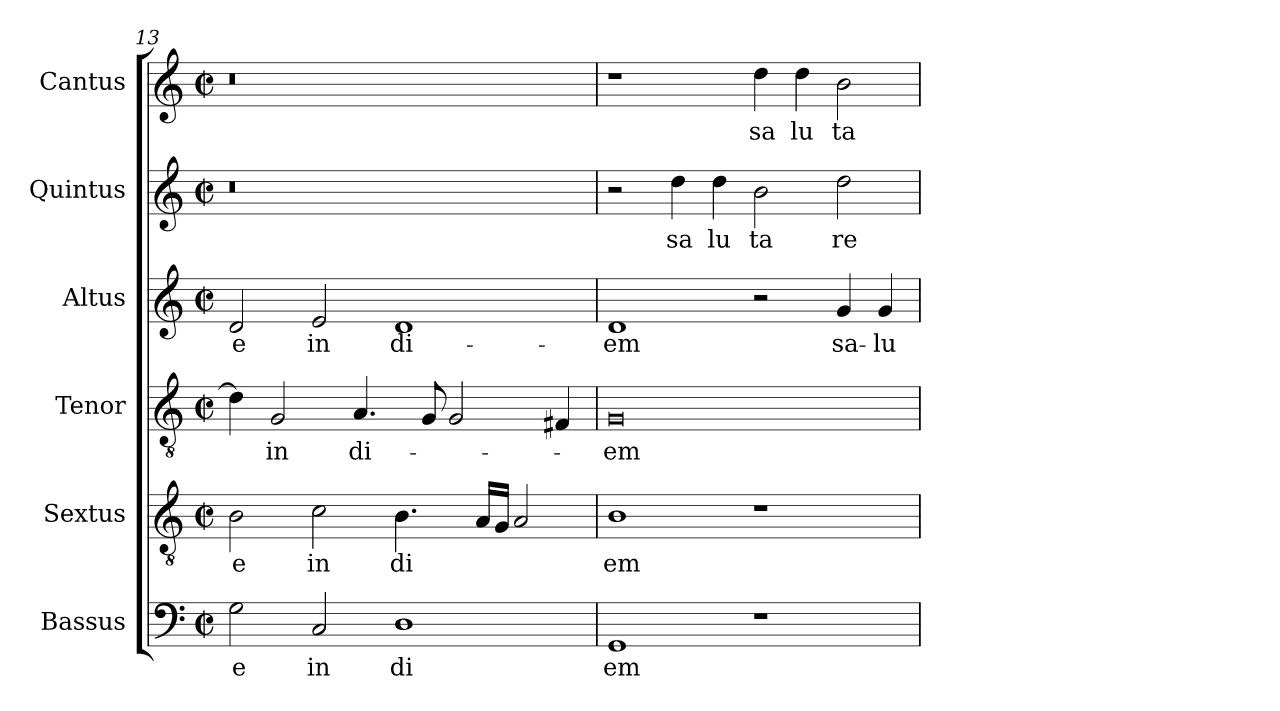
**kern	**text	**kern	**text	**kern	**text	**kern	**text	**kern	**text	**kern	**text
*part6	*part6	*part5	*part5	*part4	*part4	*part3	*part3	*part2	*part2	*part1	*part1
*staff6	*staff6	*staff5	*staff5	*staff4	*staff4	*staff3	*staff3	*staff2	*staff2	*staff1	*staff1
*I"Bassus	*	*I"Sextus	*	*I"Tenor	*	*I"Altus	*	*I"Quintus	*	*I"Cantus	*
*clefF4	*	*clefGv2	*	*clefGv2	*	*clefG2	*	*clefG2	*	*clefG2	*
*M2/2	*	*M2/2	*	*M2/2	*	*M2/2	*	*M2/2	*	*M2/2	*
*met(c|)	*	*met(c|)	*	*met(c|)	*	*met(c|)	*	*met(c|)	*	*met(c|)	*
=13	=13	=13	=13	=13	=13	=13	=13	=13	=13	=13	=13
!	!LO:LY:b:cj	!	!LO:LY:b:cj	!	!	!	!LO:LY:b:cj	!	!	!	!
2G\	e	2B\	e	4d\]	.	2d/	-e	0r	.	0r	.
!	!	!	!	!	!LO:LY:b:cj	!	!	!	!	!	!
.	.	.	.	2G/	in	.	.	.	.	.	.
!	!LO:LY:b:cj	!	!LO:LY:b:cj	!	!	!	!LO:LY:b:cj	!	!	!	!
2C/	in	2c\	in	.	.	2e/	in	.	.	.	.
!	!	!	!	!	!LO:LY:b:cj	!	!	!	!	!	!
.	.	.	.	4.A/	di-	.	.	.	.	.	.
!	!LO:LY:b:cj	!	!LO:LY:b:cj	!	!	!	!LO:LY:b:cj	!	!	!	!
1D	di	4.B\	di	.	.	1d	di-	.	.	.	.
.	.	.	.	8G/	.	.	.	.	.	.	.
.	.	.	.	2G/	.	.	.	.	.	.	.
.	.	16A/L	.	.	.	.	.	.	.	.	.
.	.	16G/J	.	.	.	.	.	.	.	.	.
.	.	2A/	.	.	.	.	.	.	.	.	.
.	.	.	.	4F#/	.	.	.	.	.	.	.
=14	=14	=14	=14	=14	=14	=14	=14	=14	=14	=14	=14
!	!LO:LY:b:cj	!	!LO:LY:b:cj	!	!LO:LY:b:cj	!	!LO:LY:b:cj	!	!	!	!
1GG	em	1B	em	0G	-em	1d	-em	2r	.	1r	.
!	!	!	!	!	!	!	!	!	!LO:LY:b:cj	!	!
.	.	.	.	.	.	.	.	4dd\	sa	.	.
!	!	!	!	!	!	!	!	!	!LO:LY:b:cj	!	!
.	.	.	.	.	.	.	.	4dd\	lu	.	.
!	!	!	!	!	!	!	!	!	!LO:LY:b:cj	!	!LO:LY:b:cj
1r	.	1r	.	.	.	2r	.	2b\	ta	4dd\	sa
!	!	!	!	!	!	!	!	!	!	!	!LO:LY:b:cj
.	.	.	.	.	.	.	.	.	.	4dd\	lu
!	!	!	!	!	!	!	!LO:LY:b:cj	!	!LO:LY:b:cj	!	!LO:LY:b:cj
.	.	.	.	.	.	4g/	sa-	2dd\	re	2b\	ta
!	!	!	!	!	!	!	!LO:LY:b:cj	!	!	!	!
.	.	.	.	.	.	4g/	-lu-	.	.	.	.
=	=	=	=	=	=	=	=	=	=	=	=
*-	*-	*-	*-	*-	*-	*-	*-	*-	*-	*-	*-
